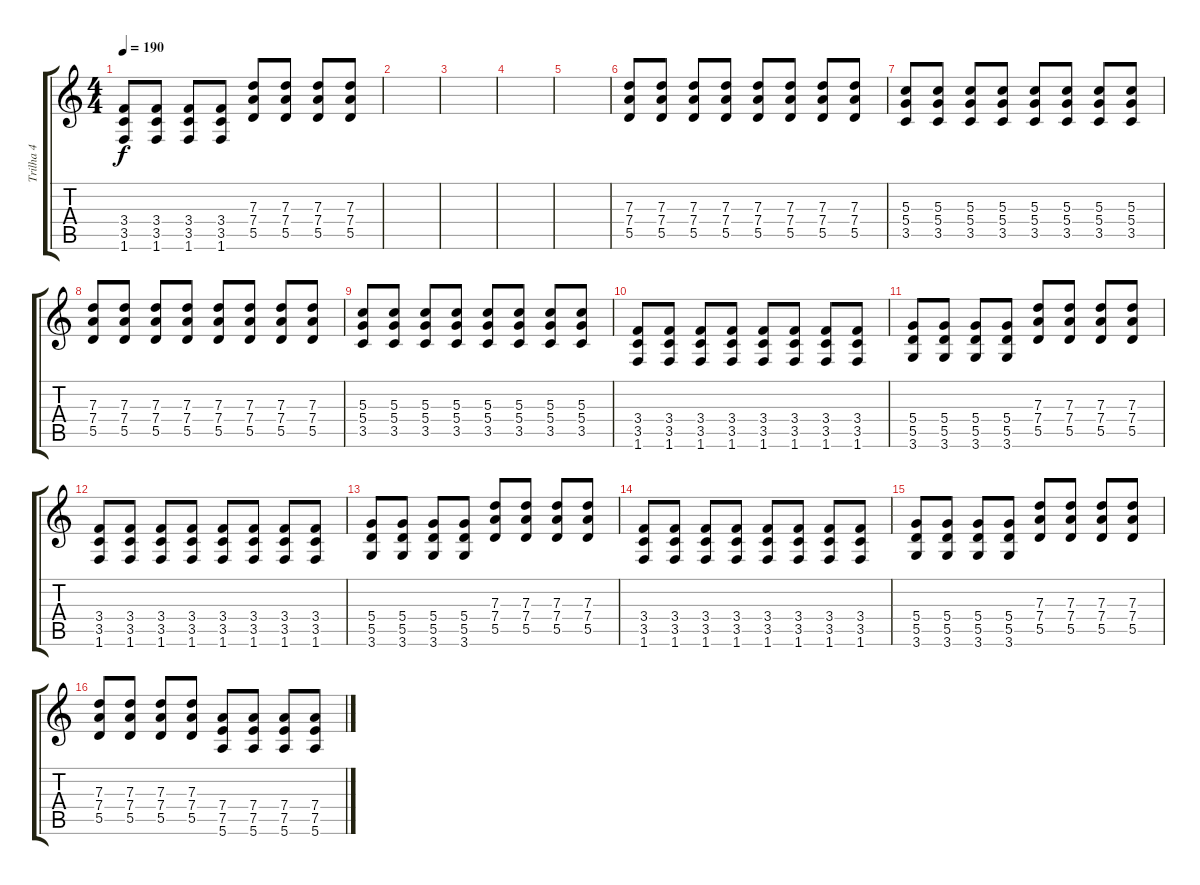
\track ("Trilha 4" "Trilha 4") {instrument overdrivenguitar}
\staff {score tabs}
\tuning (E4 B3 G3 D3 A2 E2) {hide}
\ts (4 4)
\tempo 190
\clef g2
\ks c
(3.4 3.5 1.6).8{dy f} (3.4 3.5 1.6).8 (3.4 3.5 1.6).8 (3.4 3.5 1.6).8 (7.3 7.4 5.5).8 (7.3 7.4 5.5).8 (7.3 7.4 5.5).8 (7.3 7.4 5.5).8 |
|
|
|
|
(7.3 7.4 5.5).8 (7.3 7.4 5.5).8 (7.3 7.4 5.5).8 (7.3 7.4 5.5).8 (7.3 7.4 5.5).8 (7.3 7.4 5.5).8 (7.3 7.4 5.5).8 (7.3 7.4 5.5).8 |
(5.3 5.4 3.5).8 (5.3 5.4 3.5).8 (5.3 5.4 3.5).8 (5.3 5.4 3.5).8 (5.3 5.4 3.5).8 (5.3 5.4 3.5).8 (5.3 5.4 3.5).8 (5.3 5.4 3.5).8 |
(7.3 7.4 5.5).8 (7.3 7.4 5.5).8 (7.3 7.4 5.5).8 (7.3 7.4 5.5).8 (7.3 7.4 5.5).8 (7.3 7.4 5.5).8 (7.3 7.4 5.5).8 (7.3 7.4 5.5).8 |
(5.3 5.4 3.5).8 (5.3 5.4 3.5).8 (5.3 5.4 3.5).8 (5.3 5.4 3.5).8 (5.3 5.4 3.5).8 (5.3 5.4 3.5).8 (5.3 5.4 3.5).8 (5.3 5.4 3.5).8 |
(3.4 3.5 1.6).8 (3.4 3.5 1.6).8 (3.4 3.5 1.6).8 (3.4 3.5 1.6).8 (3.4 3.5 1.6).8 (3.4 3.5 1.6).8 (3.4 3.5 1.6).8 (3.4 3.5 1.6).8 |
(5.4 5.5 3.6).8 (5.4 5.5 3.6).8 (5.4 5.5 3.6).8 (5.4 5.5 3.6).8 (7.3 7.4 5.5).8 (7.3 7.4 5.5).8 (7.3 7.4 5.5).8 (7.3 7.4 5.5).8 |
(3.4 3.5 1.6).8 (3.4 3.5 1.6).8 (3.4 3.5 1.6).8 (3.4 3.5 1.6).8 (3.4 3.5 1.6).8 (3.4 3.5 1.6).8 (3.4 3.5 1.6).8 (3.4 3.5 1.6).8 |
(5.4 5.5 3.6).8 (5.4 5.5 3.6).8 (5.4 5.5 3.6).8 (5.4 5.5 3.6).8 (7.3 7.4 5.5).8 (7.3 7.4 5.5).8 (7.3 7.4 5.5).8 (7.3 7.4 5.5).8 |
(3.4 3.5 1.6).8 (3.4 3.5 1.6).8 (3.4 3.5 1.6).8 (3.4 3.5 1.6).8 (3.4 3.5 1.6).8 (3.4 3.5 1.6).8 (3.4 3.5 1.6).8 (3.4 3.5 1.6).8 |
(5.4 5.5 3.6).8 (5.4 5.5 3.6).8 (5.4 5.5 3.6).8 (5.4 5.5 3.6).8 (7.3 7.4 5.5).8 (7.3 7.4 5.5).8 (7.3 7.4 5.5).8 (7.3 7.4 5.5).8 |
(7.3 7.4 5.5).8 (7.3 7.4 5.5).8 (7.3 7.4 5.5).8 (7.3 7.4 5.5).8 (7.4 7.5 5.6).8 (7.4 7.5 5.6).8 (7.4 7.5 5.6).8 (7.4 7.5 5.6).8
